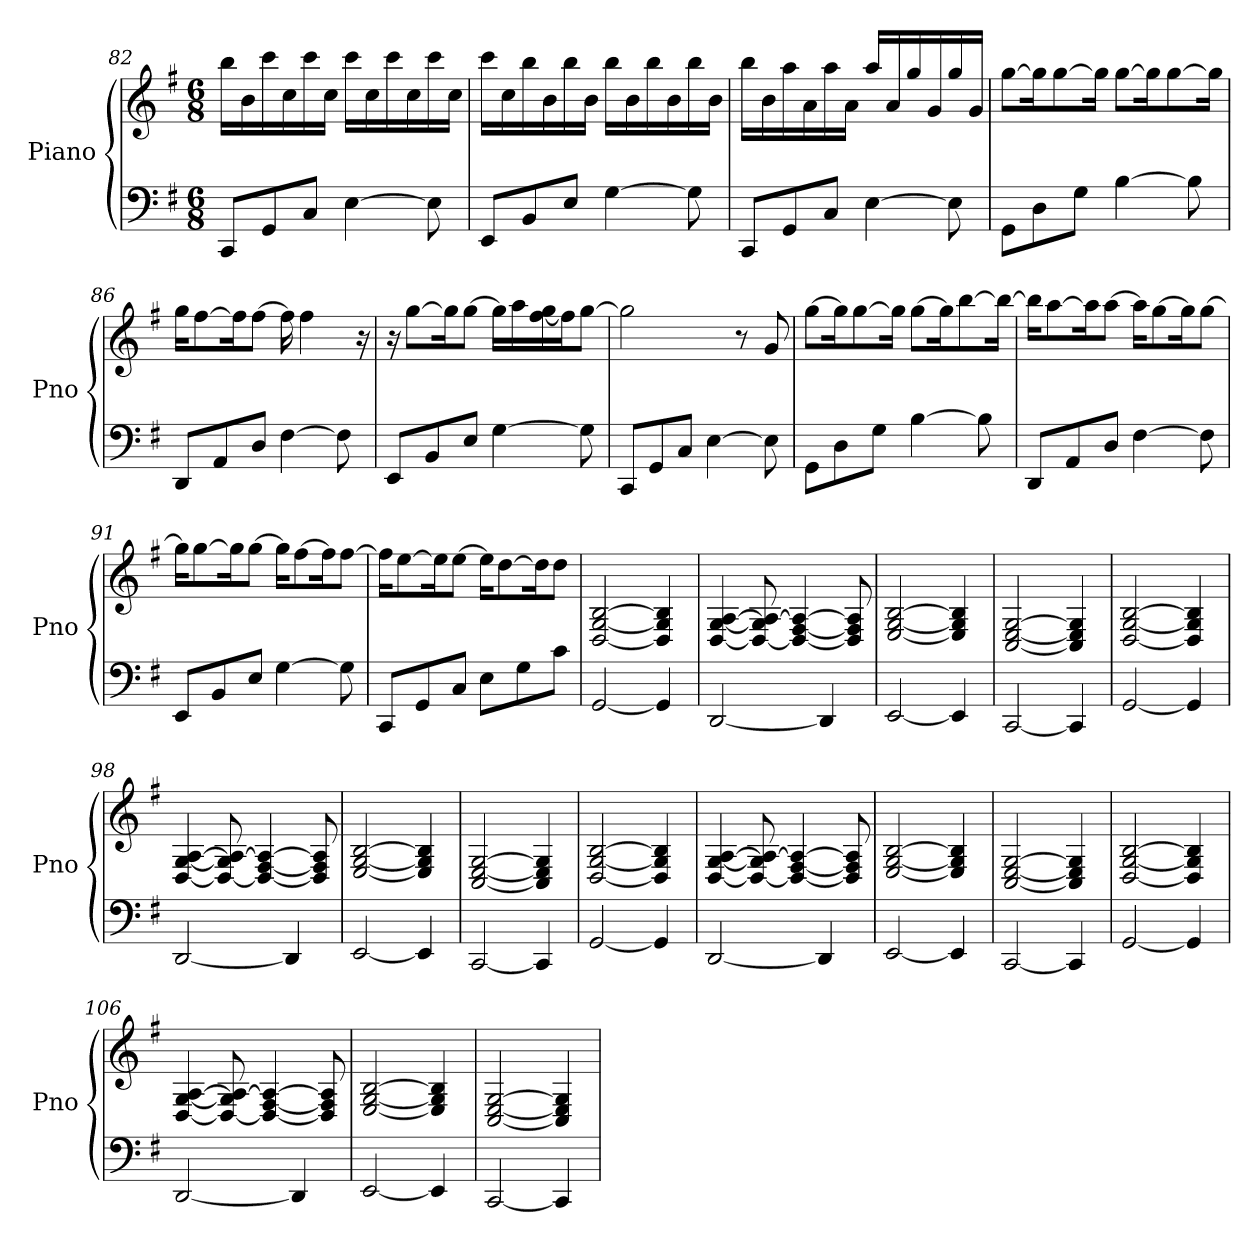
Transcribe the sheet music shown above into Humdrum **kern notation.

**kern	**kern
*part1	*part1
*staff2	*staff1
*I"Piano	*
*I'Pno	*
!!LO:PB:g=z
*clefF4	*clefG2
*k[f#]	*k[f#]
*G:	*G:
*M6/8	*M6/8
=82	=82
8CC/L	16bb\LL
.	16b\
8GG/	16ccc\
.	16cc\
8C/J	16ccc\
.	16cc\JJ
[4E\	16ccc\LL
.	16cc\
.	16ccc\
.	16cc\
8E\]	16ccc\
.	16cc\JJ
=83	=83
8EE/L	16ccc\LL
.	16cc\
8BB/	16bb\
.	16b\
8E/J	16bb\
.	16b\JJ
[4G\	16bb\LL
.	16b\
.	16bb\
.	16b\
8G\]	16bb\
.	16b\JJ
=84	=84
8CC/L	16bb\LL
.	16b\
8GG/	16aa\
.	16a\
8C/J	16aa\
.	16a\JJ
[4E\	16aa/LL
.	16a/
.	16gg/
.	16g/
8E\]	16gg/
.	16g/JJ
!!LO:LB:g=z
=85	=85
8GG\L	[8gg\L
8D\	16gg\K]
.	[8gg\
8G\J	.
.	16gg\Jk]
[4B\	[8gg\L
.	16gg\K]
.	[8gg\
8B\]	.
.	16gg\Jk]
=86	=86
8DD/L	16gg\KL
.	[8ff#\
8AA/	.
.	16ff#\K]
8D/J	[8ff#\J
[4F#\	16ff#\]
.	4ff#\
8F#\]	.
.	16r
=87	=87
8EE/L	16r
.	[8gg\L
8BB/	.
.	16gg\K]
8E/J	[8gg\J
[4G\	16gg\LL]
.	16aa\
.	[16ff#\ 16gg\
.	16ff#\J]
8G\]	[8gg\J
=88	=88
8CC/L	2gg\]
8GG/	.
8C/J	.
[4E\	.
.	8r
8E\]	8g/
=89	=89
8GG\L	[8gg\L
8D\	16gg\K]
.	[8gg\
8G\J	.
.	16gg\Jk]
[4B\	[8gg\L
.	16gg\K]
.	[8bb\
8B\]	.
.	16bb\Jk_
!!LO:LB:g=z
=90	=90
8DD/L	16bb\KL]
.	[8aa\
8AA/	.
.	16aa\K]
8D/J	[8aa\J
[4F#\	16aa\KL]
.	[8gg\
.	16gg\K]
8F#\]	[8gg\J
=91	=91
8EE/L	16gg\KL]
.	[8gg\
8BB/	.
.	16gg\K]
8E/J	[8gg\J
[4G\	16gg\KL]
.	[8ff#\
.	16ff#\K]
8G\]	[8ff#\J
=92	=92
8CC/L	16ff#\KL]
.	[8ee\
8GG/	.
.	16ee\K]
8C/J	[8ee\J
8E\L	16ee\KL]
.	[8dd\
8G\	.
.	16dd\K]
8c\J	8dd\J
=93	=93
[2GG/	[2D/ [2G/ [2B/
4GG/]	4D/] 4G/] 4B/]
=94	=94
[2DD/	[4D/ [4G/ [4A/
.	8D/_ 8G/] 8A/_
.	4D/_ [4F#/ 4A/_
4DD/]	.
.	8D/] 8F#/] 8A/]
=95	=95
[2EE/	[2E/ [2G/ [2B/
4EE/]	4E/] 4G/] 4B/]
=96	=96
[2CC/	[2C/ [2E/ [2G/
4CC/]	4C/] 4E/] 4G/]
!!LO:PB:g=z
=97	=97
[2GG/	[2D/ [2G/ [2B/
4GG/]	4D/] 4G/] 4B/]
!!LO:PB:g=z
=98	=98
[2DD/	[4D/ [4G/ [4A/
.	8D/_ 8G/] 8A/_
.	4D/_ [4F#/ 4A/_
4DD/]	.
.	8D/] 8F#/] 8A/]
=99	=99
[2EE/	[2E/ [2G/ [2B/
4EE/]	4E/] 4G/] 4B/]
=100	=100
[2CC/	[2C/ [2E/ [2G/
4CC/]	4C/] 4E/] 4G/]
=101	=101
[2GG/	[2D/ [2G/ [2B/
4GG/]	4D/] 4G/] 4B/]
=102	=102
[2DD/	[4D/ [4G/ [4A/
.	8D/_ 8G/] 8A/_
.	4D/_ [4F#/ 4A/_
4DD/]	.
.	8D/] 8F#/] 8A/]
=103	=103
[2EE/	[2E/ [2G/ [2B/
4EE/]	4E/] 4G/] 4B/]
=104	=104
[2CC/	[2C/ [2E/ [2G/
4CC/]	4C/] 4E/] 4G/]
=105	=105
[2GG/	[2D/ [2G/ [2B/
4GG/]	4D/] 4G/] 4B/]
=106	=106
[2DD/	[4D/ [4G/ [4A/
.	8D/_ 8G/] 8A/_
.	4D/_ [4F#/ 4A/_
4DD/]	.
.	8D/] 8F#/] 8A/]
!!LO:PB:g=z
=107	=107
[2EE/	[2E/ [2G/ [2B/
4EE/]	4E/] 4G/] 4B/]
!!LO:PB:g=z
=108	=108
[2CC/	[2C/ [2E/ [2G/
4CC/]	4C/] 4E/] 4G/]
=	=
*-	*-
